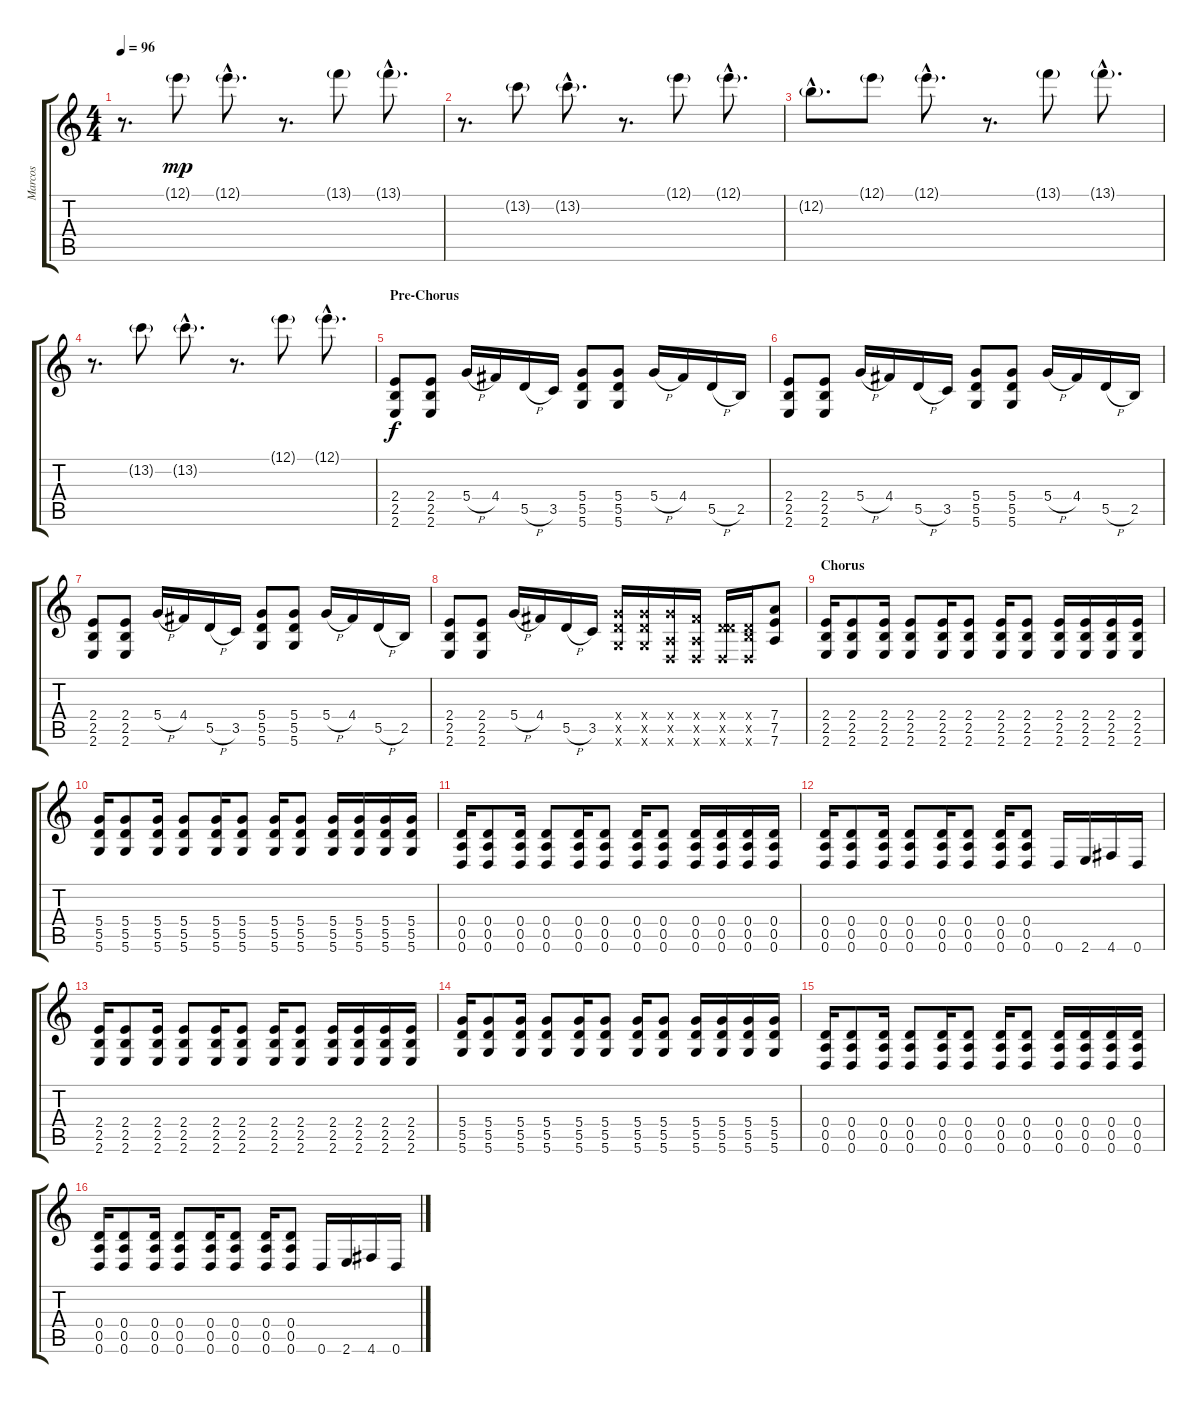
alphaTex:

\track ("Marcos" "Marcos") {instrument overdrivenguitar}
\staff {score tabs}
\tuning (E4 B3 G3 D3 A2 D2) {hide}
\ts (4 4)
\tempo 96
\clef g2
\ks c
r.8{d dy f instrument electricguitarclean} 12.1{g}.8{dy mp} 12.1{g hac}.8{d} r.8{d} 13.1{g}.8 13.1{g hac}.8{d} |
r.8{d} 13.2{g}.8 13.2{g hac}.8{d} r.8{d} 12.1{g}.8 12.1{g hac}.8{d} |
12.2{g hac}.8{d} 12.1{g}.8 12.1{g hac}.8{d} r.8{d} 13.1{g}.8 13.1{g hac}.8{d} |
r.8{d} 13.2{g}.8 13.2{g hac}.8{d} r.8{d} 12.1{g}.8 12.1{g hac}.8{d} |
\section ("" "Pre-Chorus")
(2.4 2.5 2.6).8{dy f instrument overdrivenguitar} (2.4 2.5 2.6).8 5.4{h}.16 4.4.16 5.5{h}.16 3.5.16 (5.4 5.5 5.6).8 (5.4 5.5 5.6).8 5.4{h}.16 4.4.16 5.5{h}.16 2.5.16 |
(2.4 2.5 2.6).8 (2.4 2.5 2.6).8 5.4{h}.16 4.4.16 5.5{h}.16 3.5.16 (5.4 5.5 5.6).8 (5.4 5.5 5.6).8 5.4{h}.16 4.4.16 5.5{h}.16 2.5.16 |
(2.4 2.5 2.6).8 (2.4 2.5 2.6).8 5.4{h}.16 4.4.16 5.5{h}.16 3.5.16 (5.4 5.5 5.6).8 (5.4 5.5 5.6).8 5.4{h}.16 4.4.16 5.5{h}.16 2.5.16 |
(2.4 2.5 2.6).8 (2.4 2.5 2.6).8 5.4{h}.16 4.4.16 5.5{h}.16 3.5.16 (5.4{x} 5.5{x} 5.6{x}).16 (5.4{x} 5.5{x} 5.6{x}).16 (5.4{x} 0.5{x} 0.6{x}).16 (4.4{x} 0.5{x} 0.6{x}).16 (0.4{x} 5.5{x} 0.6{x}).16 (0.4{x} 2.5{x} 0.6{x}).16 (7.4 7.5 7.6).8 |
\section ("" "Chorus")
(2.4 2.5 2.6).16{instrument overdrivenguitar} (2.4 2.5 2.6).8 (2.4 2.5 2.6).16 (2.4 2.5 2.6).8 (2.4 2.5 2.6).16 (2.4 2.5 2.6).8 (2.4 2.5 2.6).16 (2.4 2.5 2.6).8 (2.4 2.5 2.6).16 (2.4 2.5 2.6).16 (2.4 2.5 2.6).16 (2.4 2.5 2.6).16 |
(5.4 5.5 5.6).16 (5.4 5.5 5.6).8 (5.4 5.5 5.6).16 (5.4 5.5 5.6).8 (5.4 5.5 5.6).16 (5.4 5.5 5.6).8 (5.4 5.5 5.6).16 (5.4 5.5 5.6).8 (5.4 5.5 5.6).16 (5.4 5.5 5.6).16 (5.4 5.5 5.6).16 (5.4 5.5 5.6).16 |
(0.4 0.5 0.6).16 (0.4 0.5 0.6).8 (0.4 0.5 0.6).16 (0.4 0.5 0.6).8 (0.4 0.5 0.6).16 (0.4 0.5 0.6).8 (0.4 0.5 0.6).16 (0.4 0.5 0.6).8 (0.4 0.5 0.6).16 (0.4 0.5 0.6).16 (0.4 0.5 0.6).16 (0.4 0.5 0.6).16 |
(0.4 0.5 0.6).16 (0.4 0.5 0.6).8 (0.4 0.5 0.6).16 (0.4 0.5 0.6).8 (0.4 0.5 0.6).16 (0.4 0.5 0.6).8 (0.4 0.5 0.6).16 (0.4 0.5 0.6).8 0.6.16 2.6.16 4.6.16 0.6.16 |
(2.4 2.5 2.6).16 (2.4 2.5 2.6).8 (2.4 2.5 2.6).16 (2.4 2.5 2.6).8 (2.4 2.5 2.6).16 (2.4 2.5 2.6).8 (2.4 2.5 2.6).16 (2.4 2.5 2.6).8 (2.4 2.5 2.6).16 (2.4 2.5 2.6).16 (2.4 2.5 2.6).16 (2.4 2.5 2.6).16 |
(5.4 5.5 5.6).16 (5.4 5.5 5.6).8 (5.4 5.5 5.6).16 (5.4 5.5 5.6).8 (5.4 5.5 5.6).16 (5.4 5.5 5.6).8 (5.4 5.5 5.6).16 (5.4 5.5 5.6).8 (5.4 5.5 5.6).16 (5.4 5.5 5.6).16 (5.4 5.5 5.6).16 (5.4 5.5 5.6).16 |
(0.4 0.5 0.6).16 (0.4 0.5 0.6).8 (0.4 0.5 0.6).16 (0.4 0.5 0.6).8 (0.4 0.5 0.6).16 (0.4 0.5 0.6).8 (0.4 0.5 0.6).16 (0.4 0.5 0.6).8 (0.4 0.5 0.6).16 (0.4 0.5 0.6).16 (0.4 0.5 0.6).16 (0.4 0.5 0.6).16 |
(0.4 0.5 0.6).16 (0.4 0.5 0.6).8 (0.4 0.5 0.6).16 (0.4 0.5 0.6).8 (0.4 0.5 0.6).16 (0.4 0.5 0.6).8 (0.4 0.5 0.6).16 (0.4 0.5 0.6).8 0.6.16 2.6.16 4.6.16 0.6.16
